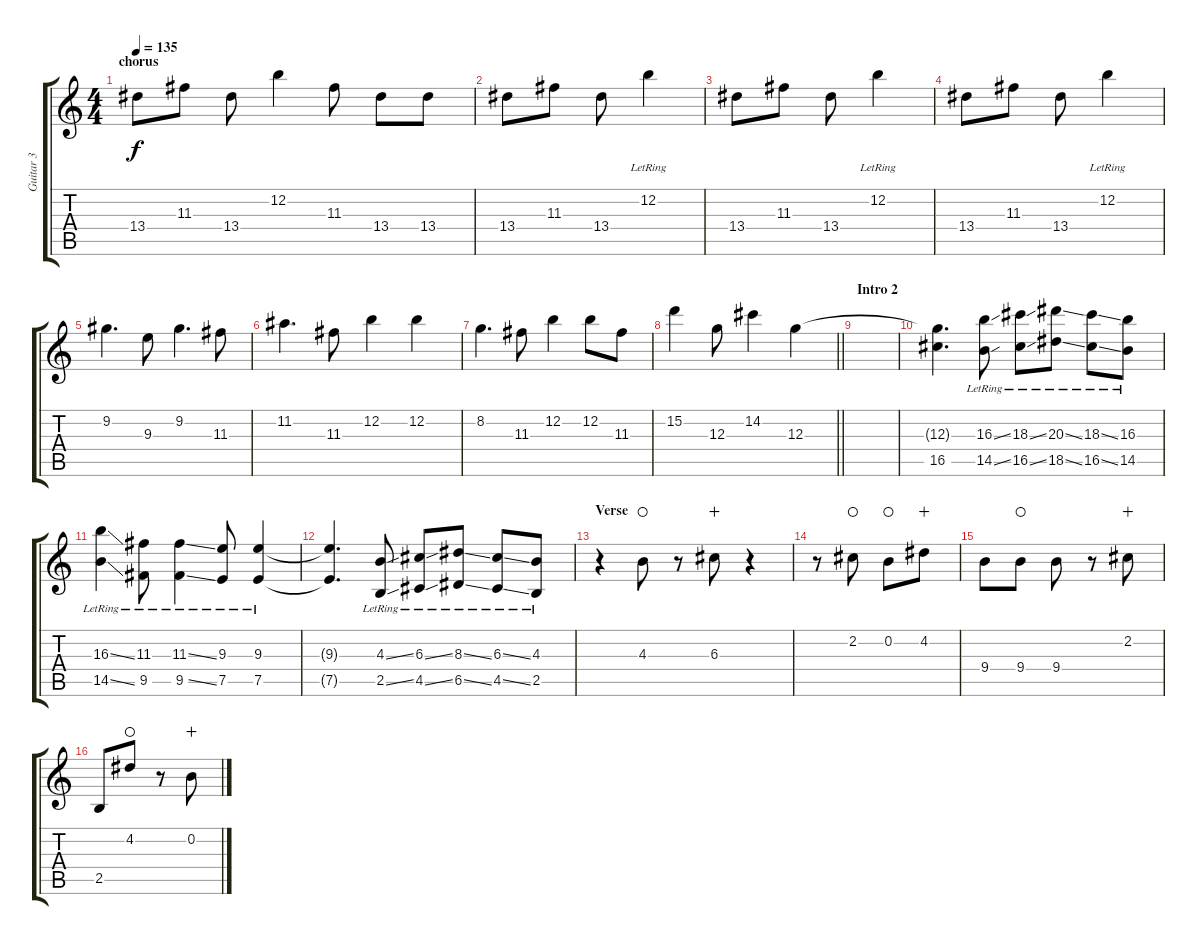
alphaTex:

\track ("Guitar 3" "Guitar 3") {instrument acousticguitarsteel}
\staff {score tabs}
\tuning (E4 B3 G3 D3 A2 E2) {hide}
\ts (4 4)
\section ("" "chorus")
\tempo 135
\clef g2
\ks c
13.4.8{dy f volume 5 instrument overdrivenguitar} 11.3.8 13.4.8 12.2.4 11.3.8 13.4.8 13.4.8 |
13.4.8 11.3.8 13.4.8 12.2{lr}.4 |
13.4.8 11.3.8 13.4.8 12.2{lr}.4 |
13.4.8 11.3.8 13.4.8 12.2{lr}.4 |
9.2.4{d} 9.3.8 9.2.4{d} 11.3.8 |
11.2.4{d} 11.3.8 12.2.4 12.2.4 |
8.2.4{d} 11.3.8 12.2.4 12.2.8 11.3.8 |
\barLineRight lightlight
15.2.4 12.3.8 14.2.4 12.3.4 |
\section ("" "Intro 2")
|
(12.3{t} 16.5).4{d} (16.3{ss lr} 14.5{ss lr}).8 (18.3{ss lr} 16.5{ss lr}).8 (20.3{ss lr} 18.5{ss lr}).8 (18.3{ss lr} 16.5{ss lr}).8 (16.3{lr} 14.5{lr}).8 |
(16.3{ss lr} 14.5{ss lr}).4 (11.3{lr} 9.5{lr}).8 (11.3{ss lr} 9.5{ss lr}).4 (9.3{lr} 7.5{lr}).8 (9.3{lr} 7.5{lr}).4 |
(9.3{t} 7.5{t}).4{d} (4.3{ss lr} 2.5{ss lr}).8 (6.3{ss lr} 4.5{ss lr}).8 (8.3{ss lr} 6.5{ss lr}).8 (6.3{ss lr} 4.5{ss lr}).8 (4.3{lr} 2.5{lr}).8 |
\section ("" "Verse ")
r.4{volume 6 instrument overdrivenguitar} 4.3.8{waho} r.8 6.3.8{wahc} r.4 |
r.8 2.2.8{waho} 0.2.8{waho} 4.2.8{wahc} |
9.4.8 9.4.8{waho} 9.4.8 r.8 2.2.8{wahc} |
2.5.8 4.2.8{waho} r.8 0.2.8{wahc}
